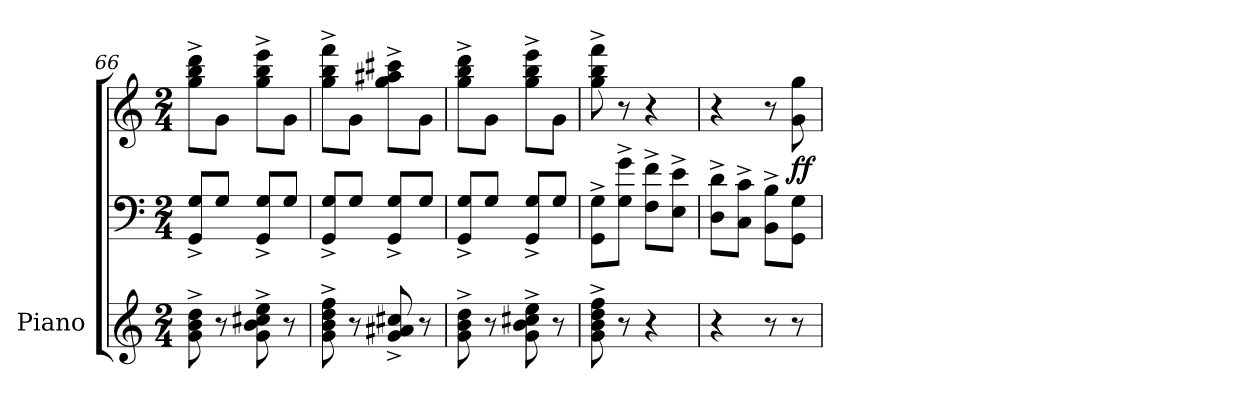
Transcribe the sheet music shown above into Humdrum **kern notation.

**kern	**kern	**kern	**dynam
*part1	*part1	*part1	*part1
*staff3	*staff2	*staff1	*staff1/2/3
*I"Piano	*	*	*
*I'Pno.	*	*	*
!!LO:LB:g=z
*clefG2	*clefF4	*clefG2	*
*k[]	*k[]	*k[]	*
*M2/4	*M2/4	*M2/4	*
=66	=66	=66	=66
8g\^ 8b\^ 8dd\^	8GG/^ 8G/^L	8gg\^ 8bb\^ 8ddd\^L	.
8r	8G/J	8g\J	.
8g\^ 8b\^ 8cc#X\^ 8ee\^	8GG/^ 8G/^L	8gg\^ 8bb\^ 8eee\^L	.
8r	8G/J	8g\J	.
=67	=67	=67	=67
8g\^ 8b\^ 8dd\^ 8ff\^	8GG/^ 8G/^L	8gg\^ 8bb\^ 8fff\^L	.
8r	8G/J	8g\J	.
8g/^ 8a#X/^ 8cc#X/^	8GG/^ 8G/^L	8gg\^ 8aa#X\^ 8ccc#X\^L	.
8r	8G/J	8g\J	.
=68	=68	=68	=68
8g\^ 8b\^ 8dd\^	8GG/^ 8G/^L	8gg\^ 8bb\^ 8ddd\^L	.
8r	8G/J	8g\J	.
8g\^ 8b\^ 8cc#X\^ 8ee\^	8GG/^ 8G/^L	8gg\^ 8bb\^ 8eee\^L	.
8r	8G/J	8g\J	.
=69	=69	=69	=69
8g\^ 8b\^ 8dd\^ 8ff\^	8GG\^ 8G\^L	8gg\^ 8bb\^ 8fff\^	.
8r	8G\^ 8g\^J	8r	.
4r	8F\^ 8f\^L	4r	.
.	8E\^ 8e\^J	.	.
=70	=70	=70	=70
4r	8D\^ 8d\^L	4r	.
.	8C\^ 8c\^J	.	.
8r	8BB\^ 8B\^L	8r	.
!	!	!	!LO:DY:b
8r	8GG\ 8G\J	8g\ 8gg\	ff
=	=	=	=
*-	*-	*-	*-
